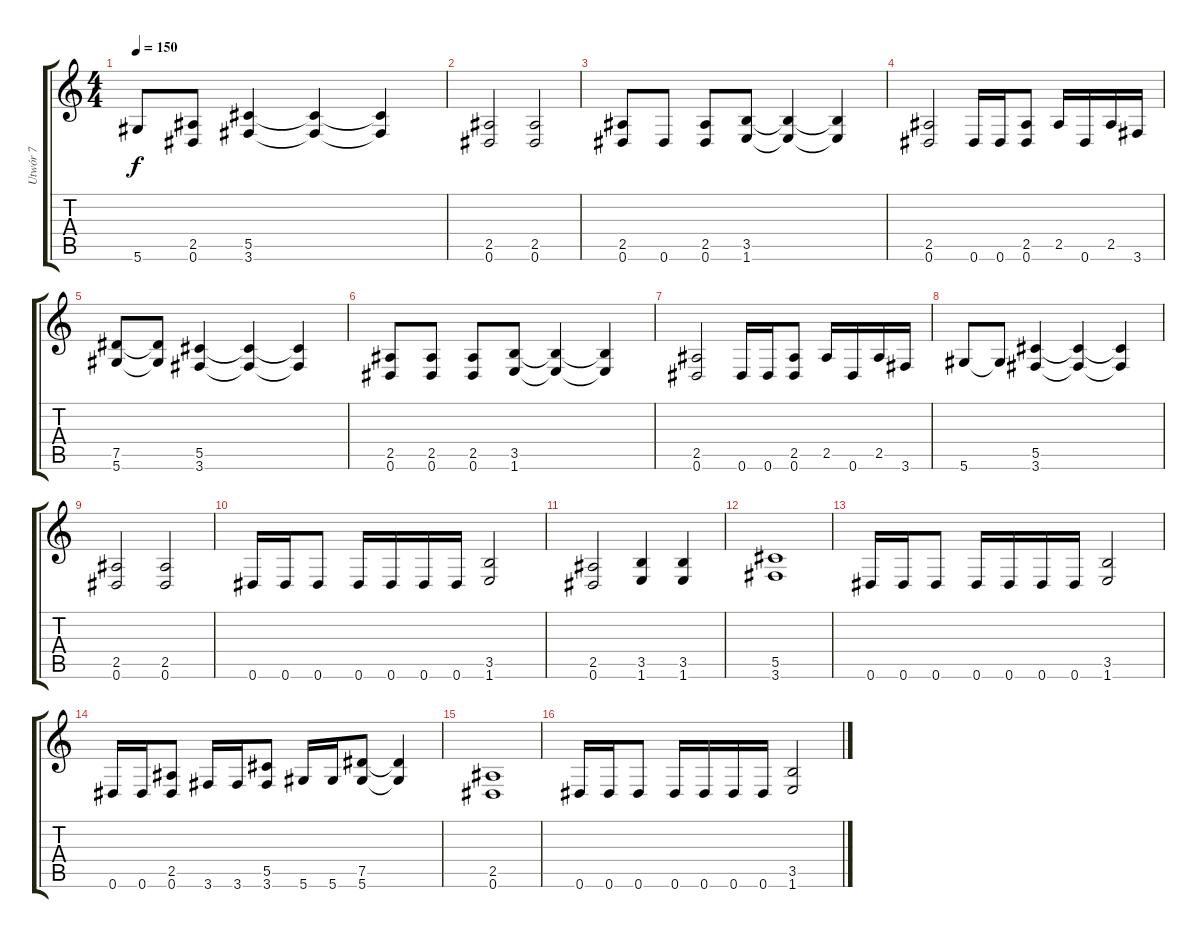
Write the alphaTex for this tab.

\track ("Utwór 7" "Utwór 7") {instrument electricbassfinger}
\staff {score tabs}
\tuning (Eb4 Bb3 Gb3 Db3 Ab2 Eb2) {hide}
\ts (4 4)
\tempo 150
\clef g2
\ks c
5.6.8{dy f} (2.5 0.6).8 (5.5 3.6).4 (5.5{t} 3.6{t}).4 (5.5{t} 3.6{t}).4 |
(2.5 0.6).2 (2.5 0.6).2 |
(2.5 0.6).8 0.6.8 (2.5 0.6).8 (3.5 1.6).8 (3.5{t} 1.6{t}).4 (3.5{t} 1.6{t}).4 |
(2.5 0.6).2 0.6.16 0.6.16 (2.5 0.6).8 2.5.16 0.6.16 2.5.16 3.6.16 |
(7.5 5.6).8 (7.5{t} 5.6{t}).8 (5.5 3.6).4 (5.5{t} 3.6{t}).4 (5.5{t} 3.6{t}).4 |
(2.5 0.6).8 (2.5 0.6).8 (2.5 0.6).8 (3.5 1.6).8 (3.5{t} 1.6{t}).4 (3.5{t} 1.6{t}).4 |
(2.5 0.6).2 0.6.16 0.6.16 (2.5 0.6).8 2.5.16 0.6.16 2.5.16 3.6.16 |
5.6.8 5.6{t}.8 (5.5 3.6).4 (5.5{t} 3.6{t}).4 (5.5{t} 3.6{t}).4 |
(2.5 0.6).2 (2.5 0.6).2 |
0.6.16 0.6.16 0.6.8 0.6.16 0.6.16 0.6.16 0.6.16 (3.5 1.6).2 |
(2.5 0.6).2 (3.5 1.6).4 (3.5 1.6).4 |
(5.5 3.6).1 |
0.6.16 0.6.16 0.6.8 0.6.16 0.6.16 0.6.16 0.6.16 (3.5 1.6).2 |
0.6.16 0.6.16 (2.5 0.6).8 3.6.16 3.6.16 (5.5 3.6).8 5.6.16 5.6.16 (7.5 5.6).8 (7.5{t} 5.6{t}).4 |
(2.5 0.6).1 |
0.6.16 0.6.16 0.6.8 0.6.16 0.6.16 0.6.16 0.6.16 (3.5 1.6).2
